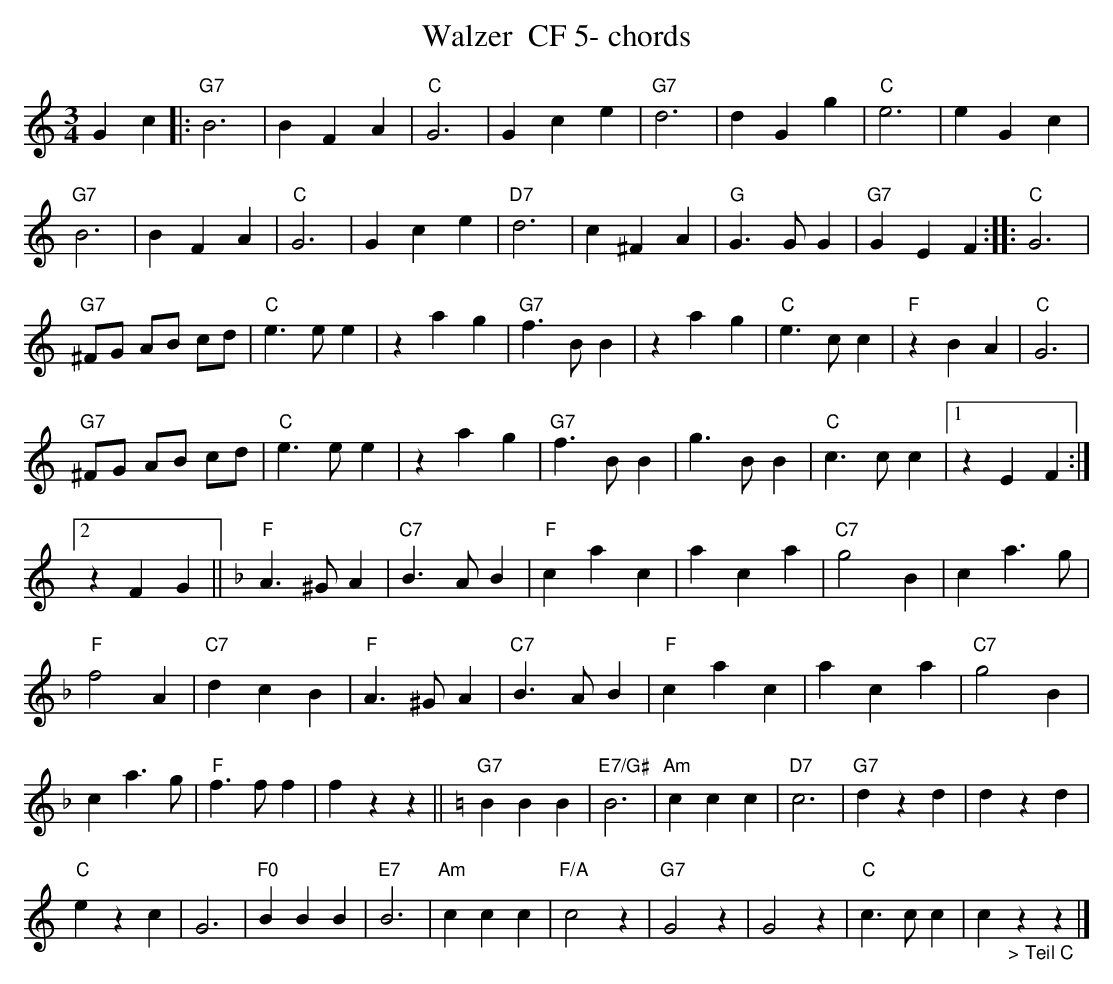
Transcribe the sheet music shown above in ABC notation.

X:1
T:Walzer  CF 5- chords
M:3/4
L:1/4
K:Cmaj%%MIDI gchordon
Gc |: "G7"B3 | BFA | "C"G3 | Gce | "G7"d3 | dGg | "C"e3 | eGc |
"G7"B3 | BFA | "C"G3 | Gce | "D7"d3 | c^FA | "G"G>GG | "G7"GEF :: "C"G3 |
"G7"^F/2G/2 A/2B/2 c/2d/2 | "C"e>ee | zag | "G7"f>BB | zag | "C"e>cc | "F"zBA | "C"G3 |
"G7"^F/2G/2 A/2B/2 c/2d/2 | "C"e>ee | zag | "G7"f>BB | g>BB | "C"c>cc |1 zEF :|2
zFG || [K:Fmaj] "F"A>^GA | "C7"B>AB | "F"cac | aca | "C7"g2B | ca>g |
"F"f2A | "C7"dcB | "F"A>^GA | "C7"B>AB | "F"cac | aca | "C7"g2B |
ca>g | "F"f>ff | fzz || [K:Cmaj] "G7"BBB | "E7/G#"B3 | "Am"ccc | "D7"c3 | "G7"dzd | dzd |
"C"ezc | G3 | "F0"BBB | "E7"B3 | "Am"ccc | "F/A"c2z | "G7"G2z | G2z | "C"c>cc | c"_> Teil C"zz |]
